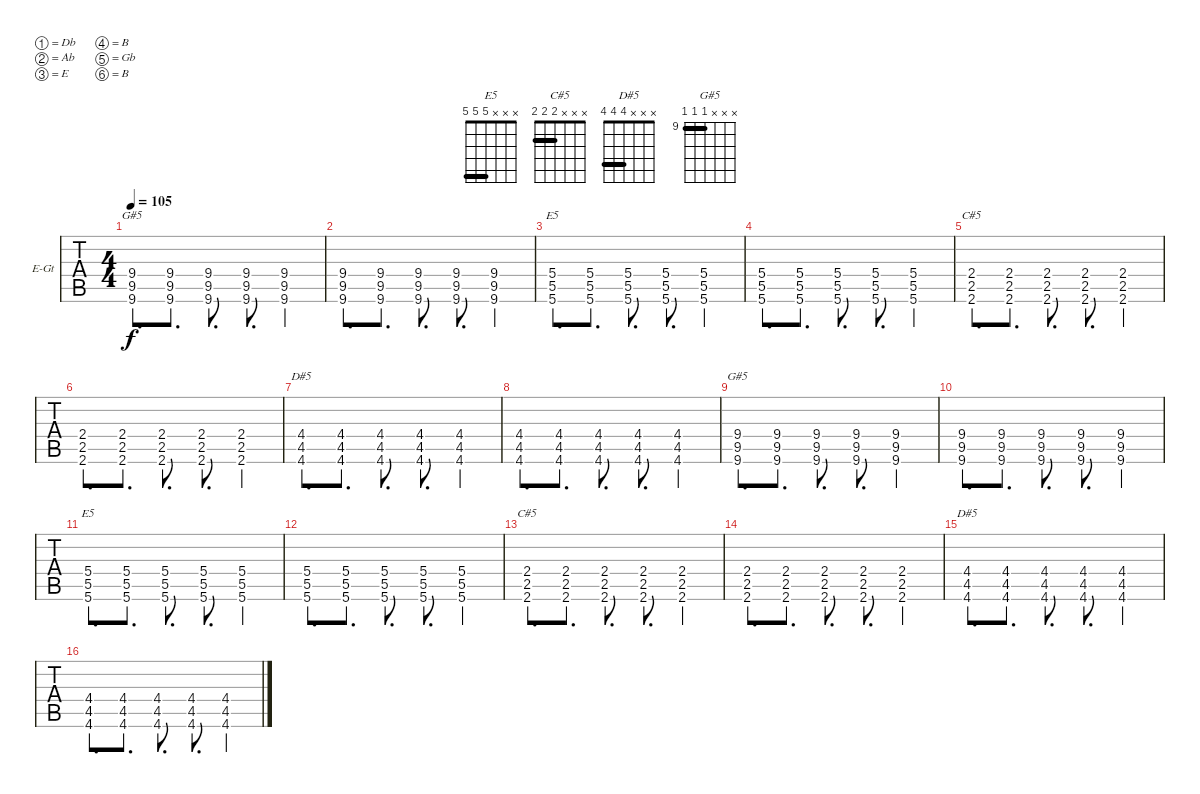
\bracketExtendMode groupsimilarinstruments
\firstSystemTrackNameOrientation horizontal
\otherSystemsTrackNameOrientation horizontal
\track ("E-Gt 2" "E-Gt") {instrument distortionguitar}
\staff {tabs}
\tuning (Db4 Ab3 E3 B2 Gb2 B1)
\chord ("E5" x x x 5 5 5) {barre (5 5)}
\chord ("C#5" x x x 2 2 2) {barre (2 2)}
\chord ("D#5" x x x 4 4 4) {barre (4 4)}
\chord ("G#5" x x x 9 9 9) {firstfret 9 barre (9 9)}
\ts (4 4)
\tempo 105
\clef g2
\ks c
(9.4 9.5 9.6).8{d ch "G#5" dy f} (9.4 9.5 9.6).8{d} (9.4 9.5 9.6).8{d} (9.4 9.5 9.6).8{d} (9.4 9.5 9.6).4 |
(9.4 9.5 9.6).8{d} (9.4 9.5 9.6).8{d} (9.4 9.5 9.6).8{d} (9.4 9.5 9.6).8{d} (9.4 9.5 9.6).4 |
(5.4 5.5 5.6).8{d ch "E5"} (5.4 5.5 5.6).8{d} (5.4 5.5 5.6).8{d} (5.4 5.5 5.6).8{d} (5.4 5.5 5.6).4 |
(5.4 5.5 5.6).8{d} (5.4 5.5 5.6).8{d} (5.4 5.5 5.6).8{d} (5.4 5.5 5.6).8{d} (5.4 5.5 5.6).4 |
(2.4 2.5 2.6).8{d ch "C#5"} (2.4 2.5 2.6).8{d} (2.4 2.5 2.6).8{d} (2.4 2.5 2.6).8{d} (2.4 2.5 2.6).4 |
(2.4 2.5 2.6).8{d} (2.4 2.5 2.6).8{d} (2.4 2.5 2.6).8{d} (2.4 2.5 2.6).8{d} (2.4 2.5 2.6).4 |
(4.4 4.5 4.6).8{d ch "D#5"} (4.4 4.5 4.6).8{d} (4.4 4.5 4.6).8{d} (4.4 4.5 4.6).8{d} (4.4 4.5 4.6).4 |
(4.4 4.5 4.6).8{d} (4.4 4.5 4.6).8{d} (4.4 4.5 4.6).8{d} (4.4 4.5 4.6).8{d} (4.4 4.5 4.6).4 |
(9.4 9.5 9.6).8{d ch "G#5"} (9.4 9.5 9.6).8{d} (9.4 9.5 9.6).8{d} (9.4 9.5 9.6).8{d} (9.4 9.5 9.6).4 |
(9.4 9.5 9.6).8{d} (9.4 9.5 9.6).8{d} (9.4 9.5 9.6).8{d} (9.4 9.5 9.6).8{d} (9.4 9.5 9.6).4 |
(5.4 5.5 5.6).8{d ch "E5"} (5.4 5.5 5.6).8{d} (5.4 5.5 5.6).8{d} (5.4 5.5 5.6).8{d} (5.4 5.5 5.6).4 |
(5.4 5.5 5.6).8{d} (5.4 5.5 5.6).8{d} (5.4 5.5 5.6).8{d} (5.4 5.5 5.6).8{d} (5.4 5.5 5.6).4 |
(2.4 2.5 2.6).8{d ch "C#5"} (2.4 2.5 2.6).8{d} (2.4 2.5 2.6).8{d} (2.4 2.5 2.6).8{d} (2.4 2.5 2.6).4 |
(2.4 2.5 2.6).8{d} (2.4 2.5 2.6).8{d} (2.4 2.5 2.6).8{d} (2.4 2.5 2.6).8{d} (2.4 2.5 2.6).4 |
(4.4 4.5 4.6).8{d ch "D#5"} (4.4 4.5 4.6).8{d} (4.4 4.5 4.6).8{d} (4.4 4.5 4.6).8{d} (4.4 4.5 4.6).4 |
(4.4 4.5 4.6).8{d} (4.4 4.5 4.6).8{d} (4.4 4.5 4.6).8{d} (4.4 4.5 4.6).8{d} (4.4 4.5 4.6).4
